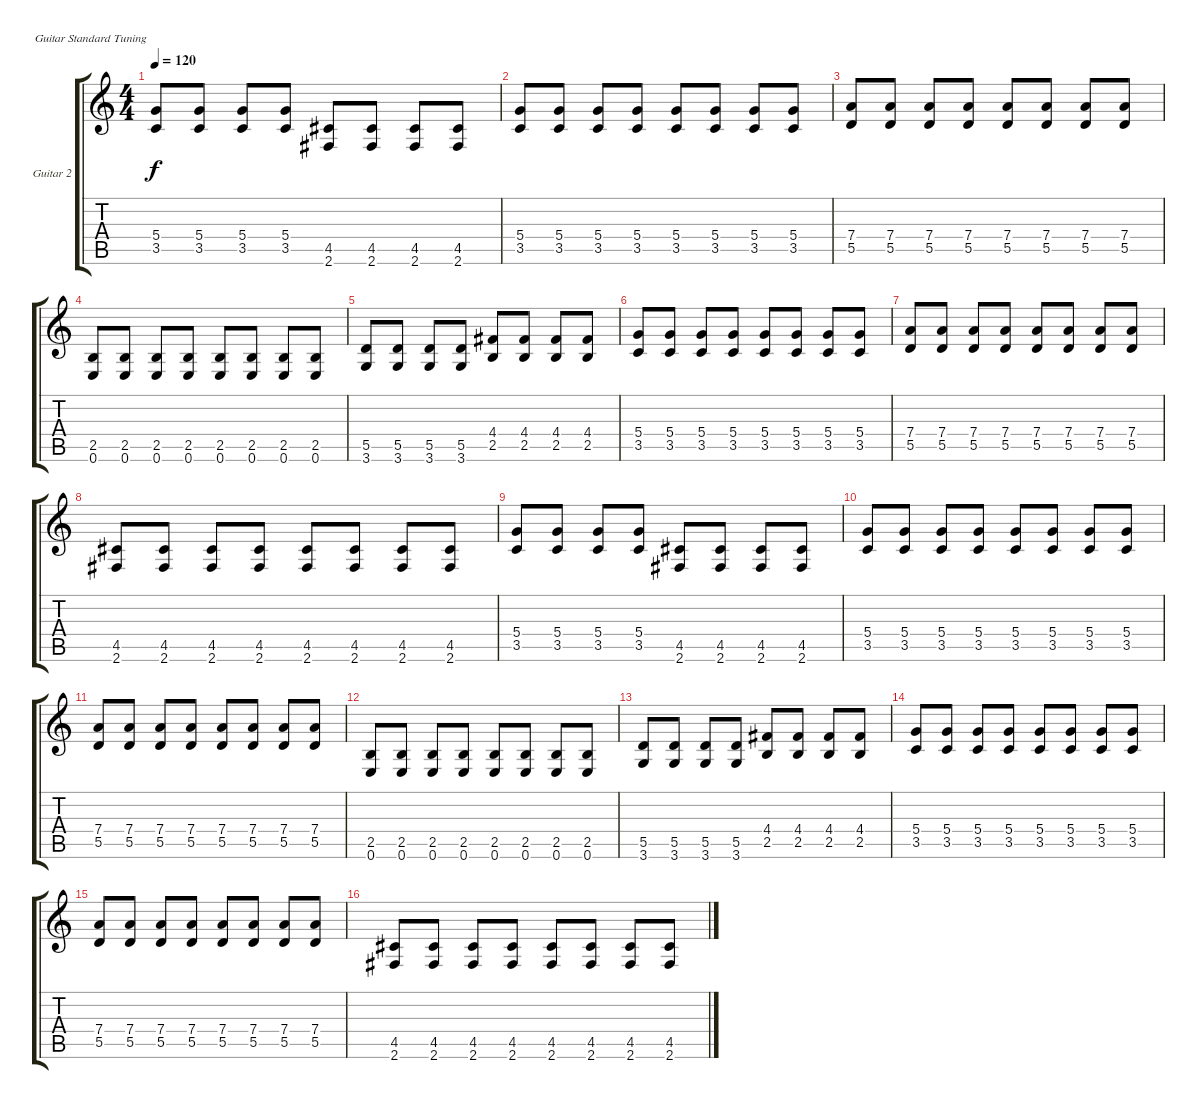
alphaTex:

\defaultSystemsLayout 4
\bracketExtendMode groupsimilarinstruments
\firstSystemTrackNameOrientation horizontal
\otherSystemsTrackNameOrientation horizontal
\track ("Guitar 2" "Guitar 2") {instrument distortionguitar}
\staff {score tabs}
\tuning (E4 B3 G3 D3 A2 E2)
\ts (4 4)
\tempo 120
\clef g2
\ks c
(3.5 5.4).8{dy f} (3.5 5.4).8 (3.5 5.4).8 (3.5 5.4).8 (2.6 4.5).8 (2.6 4.5).8 (2.6 4.5).8 (2.6 4.5).8 |
(3.5 5.4).8 (3.5 5.4).8 (3.5 5.4).8 (3.5 5.4).8 (3.5 5.4).8 (3.5 5.4).8 (3.5 5.4).8 (3.5 5.4).8 |
(5.5 7.4).8 (5.5 7.4).8 (5.5 7.4).8 (5.5 7.4).8 (5.5 7.4).8 (5.5 7.4).8 (5.5 7.4).8 (5.5 7.4).8 |
(0.6 2.5).8 (0.6 2.5).8 (0.6 2.5).8 (0.6 2.5).8 (0.6 2.5).8 (0.6 2.5).8 (0.6 2.5).8 (0.6 2.5).8 |
(3.6 5.5).8 (3.6 5.5).8 (3.6 5.5).8 (3.6 5.5).8 (2.5 4.4).8 (2.5 4.4).8 (2.5 4.4).8 (2.5 4.4).8 |
(3.5 5.4).8 (3.5 5.4).8 (3.5 5.4).8 (3.5 5.4).8 (3.5 5.4).8 (3.5 5.4).8 (3.5 5.4).8 (3.5 5.4).8 |
(5.5 7.4).8 (5.5 7.4).8 (5.5 7.4).8 (5.5 7.4).8 (5.5 7.4).8 (5.5 7.4).8 (5.5 7.4).8 (5.5 7.4).8 |
(2.6 4.5).8 (2.6 4.5).8 (2.6 4.5).8 (2.6 4.5).8 (2.6 4.5).8 (2.6 4.5).8 (2.6 4.5).8 (2.6 4.5).8 |
(3.5 5.4).8 (3.5 5.4).8 (3.5 5.4).8 (3.5 5.4).8 (2.6 4.5).8 (2.6 4.5).8 (2.6 4.5).8 (2.6 4.5).8 |
(3.5 5.4).8 (3.5 5.4).8 (3.5 5.4).8 (3.5 5.4).8 (3.5 5.4).8 (3.5 5.4).8 (3.5 5.4).8 (3.5 5.4).8 |
(5.5 7.4).8 (5.5 7.4).8 (5.5 7.4).8 (5.5 7.4).8 (5.5 7.4).8 (5.5 7.4).8 (5.5 7.4).8 (5.5 7.4).8 |
(0.6 2.5).8 (0.6 2.5).8 (0.6 2.5).8 (0.6 2.5).8 (0.6 2.5).8 (0.6 2.5).8 (0.6 2.5).8 (0.6 2.5).8 |
(3.6 5.5).8 (3.6 5.5).8 (3.6 5.5).8 (3.6 5.5).8 (2.5 4.4).8 (2.5 4.4).8 (2.5 4.4).8 (2.5 4.4).8 |
(3.5 5.4).8 (3.5 5.4).8 (3.5 5.4).8 (3.5 5.4).8 (3.5 5.4).8 (3.5 5.4).8 (3.5 5.4).8 (3.5 5.4).8 |
(5.5 7.4).8 (5.5 7.4).8 (5.5 7.4).8 (5.5 7.4).8 (5.5 7.4).8 (5.5 7.4).8 (5.5 7.4).8 (5.5 7.4).8 |
(2.6 4.5).8 (2.6 4.5).8 (2.6 4.5).8 (2.6 4.5).8 (2.6 4.5).8 (2.6 4.5).8 (2.6 4.5).8 (2.6 4.5).8
